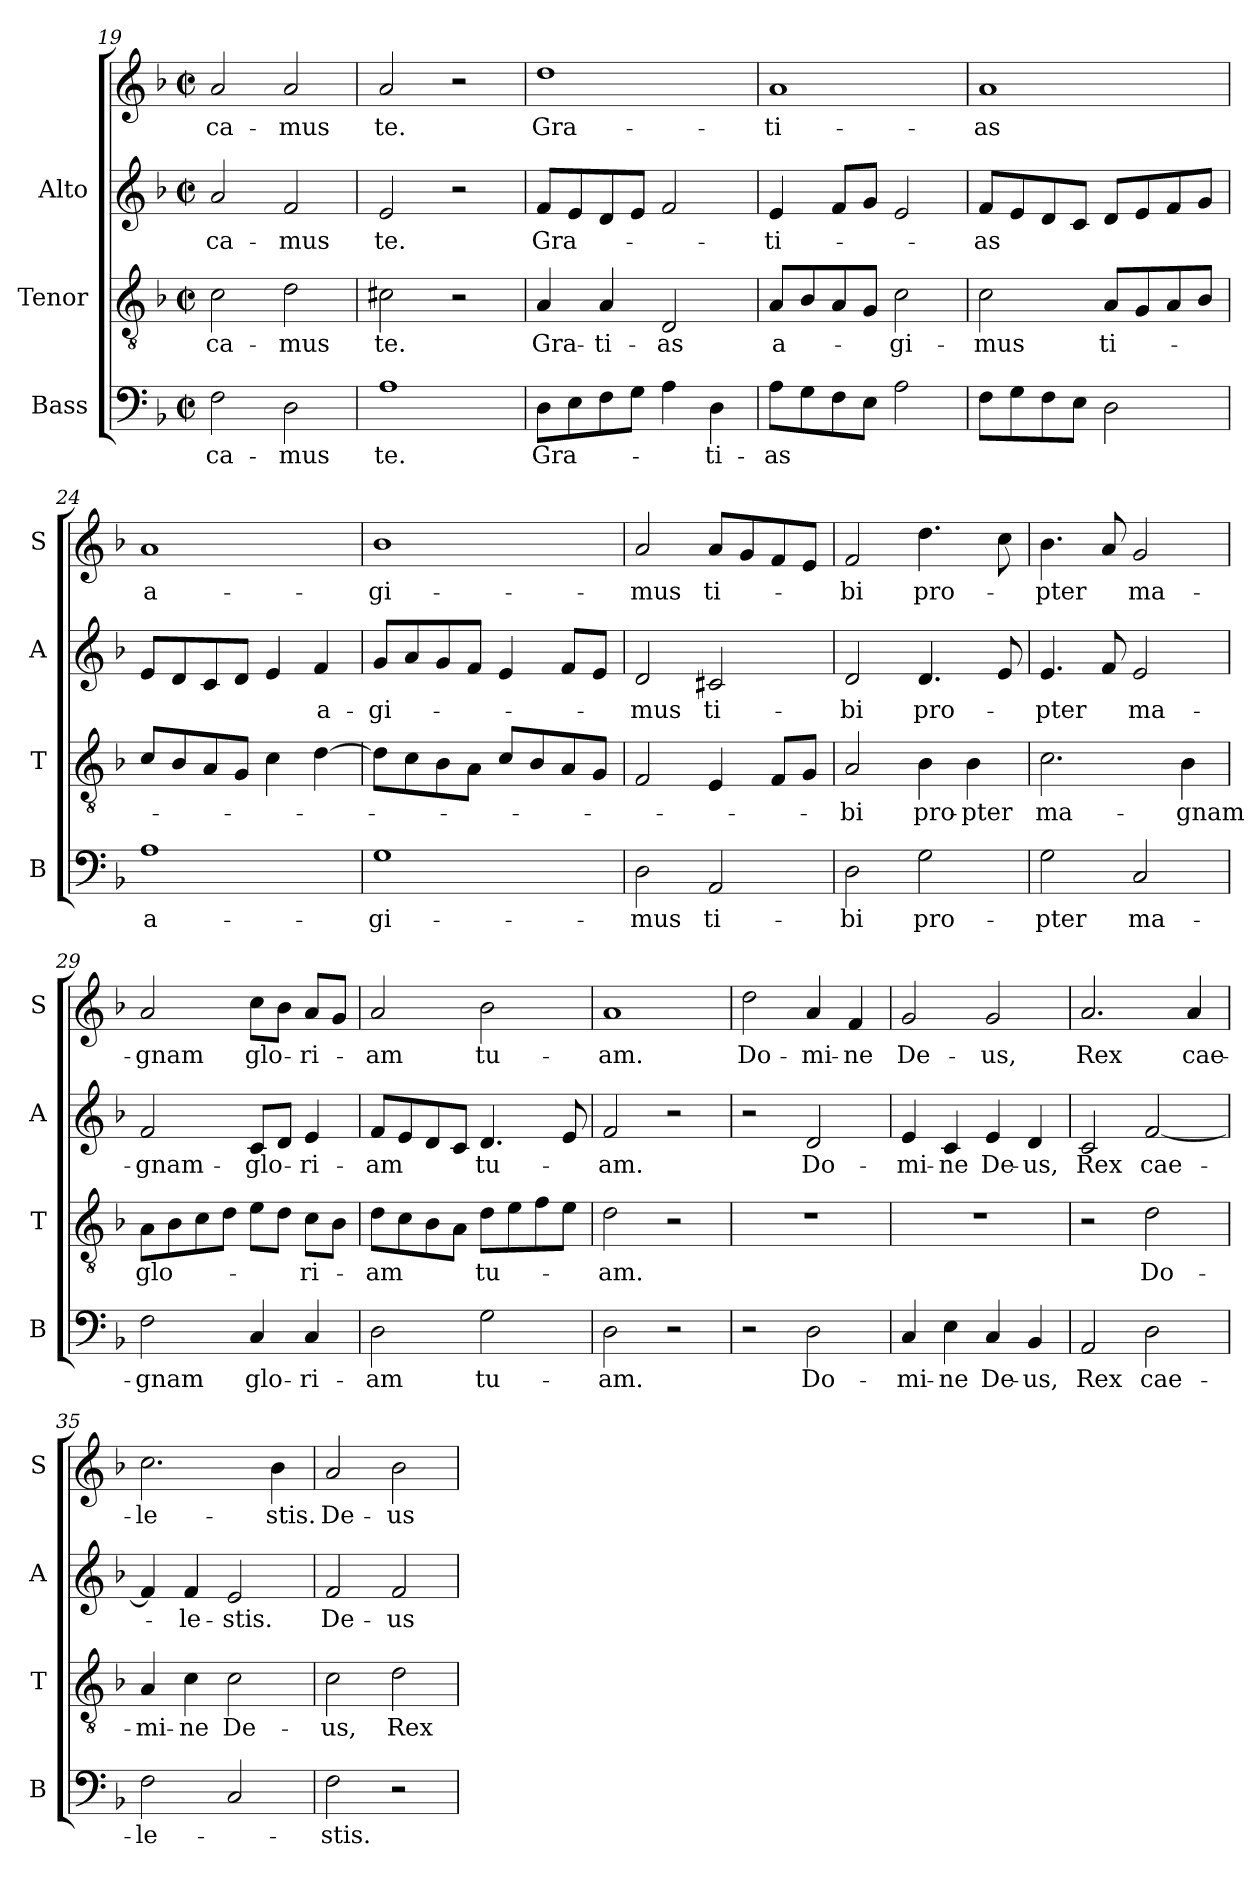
**kern	**text	**kern	**text	**kern	**text	**kern	**text
*part4	*part4	*part3	*part3	*part2	*part2	*part1	*part1
*staff4	*staff4	*staff3	*staff3	*staff2	*staff2	*staff1	*staff1
*I"Bass	*	*I"Tenor	*	*I"Alto	*	*	*
*I'B	*	*I'T	*	*I'A	*	*I'S	*
*clefF4	*	*clefGv2	*	*clefG2	*	*clefG2	*
*k[b-]	*	*k[b-]	*	*k[b-]	*	*k[b-]	*
*F:	*	*F:	*	*F:	*	*F:	*
*M2/2	*	*M2/2	*	*M2/2	*	*M2/2	*
*met(c|)	*	*met(c|)	*	*met(c|)	*	*met(c|)	*
=19	=19	=19	=19	=19	=19	=19	=19
2F\	-ca-	2c\	-ca-	2a/	-ca-	2a/	-ca-
2D\	-mus	2d\	-mus	2f/	-mus	2a/	-mus
!!LO:PB:g=z
=20	=20	=20	=20	=20	=20	=20	=20
1A	te.	2c#X\	te.	2e/	te.	2a/	te.
.	.	2r	.	2r	.	2r	.
=21	=21	=21	=21	=21	=21	=21	=21
8D\L	Gra-	4A/	Gra-	8f/L	Gra-	1dd	Gra-
8E\	.	.	.	8e/	.	.	.
8F\	.	4A/	-ti-	8d/	.	.	.
8G\J	.	.	.	8e/J	.	.	.
4A\	.	2D/	-as	2f/	.	.	.
4D\	-ti-	.	.	.	.	.	.
=22	=22	=22	=22	=22	=22	=22	=22
8A\L	-as	8A/L	a-	4e/	-ti-	1a	-ti-
8G\	.	8B-/	.	.	.	.	.
8F\	.	8A/	.	8f/L	.	.	.
8E\J	.	8G/J	.	8g/J	.	.	.
2A\	.	2c\	-gi-	2e/	.	.	.
=23	=23	=23	=23	=23	=23	=23	=23
8F\L	.	2c\	-mus	8f/L	-as	1a	-as
8G\	.	.	.	8e/	.	.	.
8F\	.	.	.	8d/	.	.	.
8E\J	.	.	.	8c/J	.	.	.
2D\	.	8A/L	ti-	8d/L	.	.	.
.	.	8G/	.	8e/	.	.	.
.	.	8A/	.	8f/	.	.	.
.	.	8B-/J	.	8g/J	.	.	.
=24	=24	=24	=24	=24	=24	=24	=24
1A	a-	8c/L	.	8e/L	.	1a	a-
.	.	8B-/	.	8d/	.	.	.
.	.	8A/	.	8c/	.	.	.
.	.	8G/J	.	8d/J	.	.	.
.	.	4c\	.	4e/	.	.	.
.	.	[4d\	.	4f/	a-	.	.
=25	=25	=25	=25	=25	=25	=25	=25
1G	-gi-	8d\L]	.	8g/L	-gi-	1b-	-gi-
.	.	8c\	.	8a/	.	.	.
.	.	8B-\	.	8g/	.	.	.
.	.	8A\J	.	8f/J	.	.	.
.	.	8c/L	.	4e/	.	.	.
.	.	8B-/	.	.	.	.	.
.	.	8A/	.	8f/L	.	.	.
.	.	8G/J	.	8e/J	.	.	.
!!LO:LB:g=z
=26	=26	=26	=26	=26	=26	=26	=26
2D\	-mus	2F/	.	2d/	-mus	2a/	-mus
2AA/	ti-	4E/	.	2c#X/	ti-	8a/L	ti-
.	.	.	.	.	.	8g/	.
.	.	8F/L	.	.	.	8f/	.
.	.	8G/J	.	.	.	8e/J	.
=27	=27	=27	=27	=27	=27	=27	=27
2D\	-bi	2A/	-bi	2d/	-bi	2f/	-bi
2G\	pro-	4B-\	pro-	4.d/	pro-	4.dd\	pro-
.	.	4B-\	-pter	.	.	.	.
.	.	.	.	8e/	.	8cc\	.
=28	=28	=28	=28	=28	=28	=28	=28
2G\	-pter	2.c\	ma-	4.e/	-pter	4.b-\	-pter
.	.	.	.	8f/	.	8a/	.
2C/	ma-	.	.	2e/	ma-	2g/	ma-
.	.	4B-\	-gnam	.	.	.	.
=29	=29	=29	=29	=29	=29	=29	=29
2F\	-gnam	8A\L	glo-	2f/	-gnam-	2a/	-gnam
.	.	8B-\	.	.	.	.	.
.	.	8c\	.	.	.	.	.
.	.	8d\J	.	.	.	.	.
4C/	glo-	8e\L	.	8c/L	-glo-	8cc\L	glo-
.	.	8d\J	.	8d/J	.	8b-\J	.
4C/	-ri-	8c\L	-ri-	4e/	-ri-	8a/L	-ri-
.	.	8B-\J	.	.	.	8g/J	.
=30	=30	=30	=30	=30	=30	=30	=30
2D\	-am	8d\L	-am	8f/L	-am	2a/	-am
.	.	8c\	.	8e/	.	.	.
.	.	8B-\	.	8d/	.	.	.
.	.	8A\J	.	8c/J	.	.	.
2G\	tu-	8d\L	tu-	4.d/	tu-	2b-\	tu-
.	.	8e\	.	.	.	.	.
.	.	8f\	.	.	.	.	.
.	.	8e\J	.	8e/	.	.	.
=31	=31	=31	=31	=31	=31	=31	=31
2D\	-am.	2d\	-am.	2f/	-am.	1a	-am.
2r	.	2r	.	2r	.	.	.
!!LO:LB:g=z
=32	=32	=32	=32	=32	=32	=32	=32
2r	.	1r	.	2r	.	2dd\	Do-
2D\	Do-	.	.	2d/	Do-	4a/	-mi-
.	.	.	.	.	.	4f/	-ne
=33	=33	=33	=33	=33	=33	=33	=33
4C/	-mi-	1r	.	4e/	-mi-	2g/	De-
4E\	-ne	.	.	4c/	-ne	.	.
4C/	De-	.	.	4e/	De-	2g/	-us,
4BB-/	-us,	.	.	4d/	-us,	.	.
=34	=34	=34	=34	=34	=34	=34	=34
2AA/	Rex	2r	.	2c/	Rex	2.a/	Rex
2D\	cae-	2d\	Do-	[2f/	cae-	.	.
.	.	.	.	.	.	4a/	cae-
=35	=35	=35	=35	=35	=35	=35	=35
2F\	-le-	4A/	-mi-	4f/]	.	2.cc\	-le-
.	.	4c\	-ne	4f/	-le-	.	.
2C/	.	2c\	De-	2e/	-stis.	.	.
.	.	.	.	.	.	4b-\	-stis.
=36	=36	=36	=36	=36	=36	=36	=36
2F\	-stis.	2c\	-us,	2f/	De-	2a/	De-
2r	.	2d\	Rex	2f/	-us	2b-\	-us
=	=	=	=	=	=	=	=
*-	*-	*-	*-	*-	*-	*-	*-
